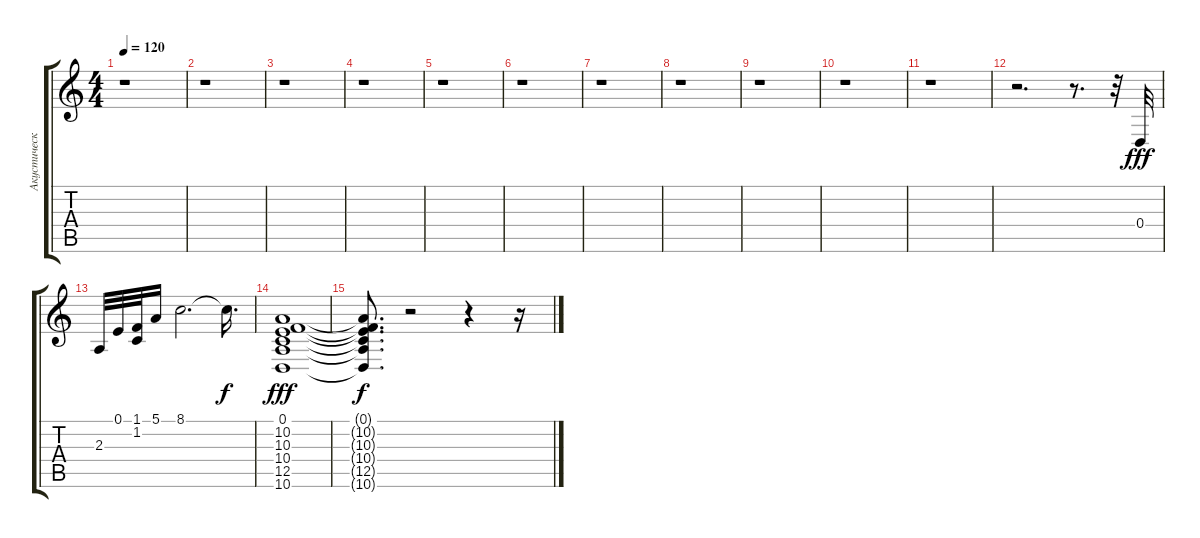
\track ("Акустический Гранд Роял" "Акустическ") {instrument acousticgrandpiano}
\staff {score tabs}
\tuning (E4 B3 G3 D3 A2 E2) {hide}
\ts (4 4)
\tempo 120
\clef g2
\ks c
r.1{dy f} |
r.1 |
r.1 |
r.1 |
r.1 |
r.1 |
r.1 |
r.1 |
r.1 |
r.1 |
r.1 |
r.2{d} r.8{d} r.32 0.4.32{dy fff} |
2.3.32 0.1.32 (1.1 1.2).32 5.1.16 8.1.2{d} 8.1{t}.16{d dy f} |
(0.1 10.2 10.3 10.4 12.5 10.6).1{dy fff} |
(0.1{t} 10.2{t} 10.3{t} 10.4{t} 12.5{t} 10.6{t}).8{d dy f} r.2 r.4 r.16
